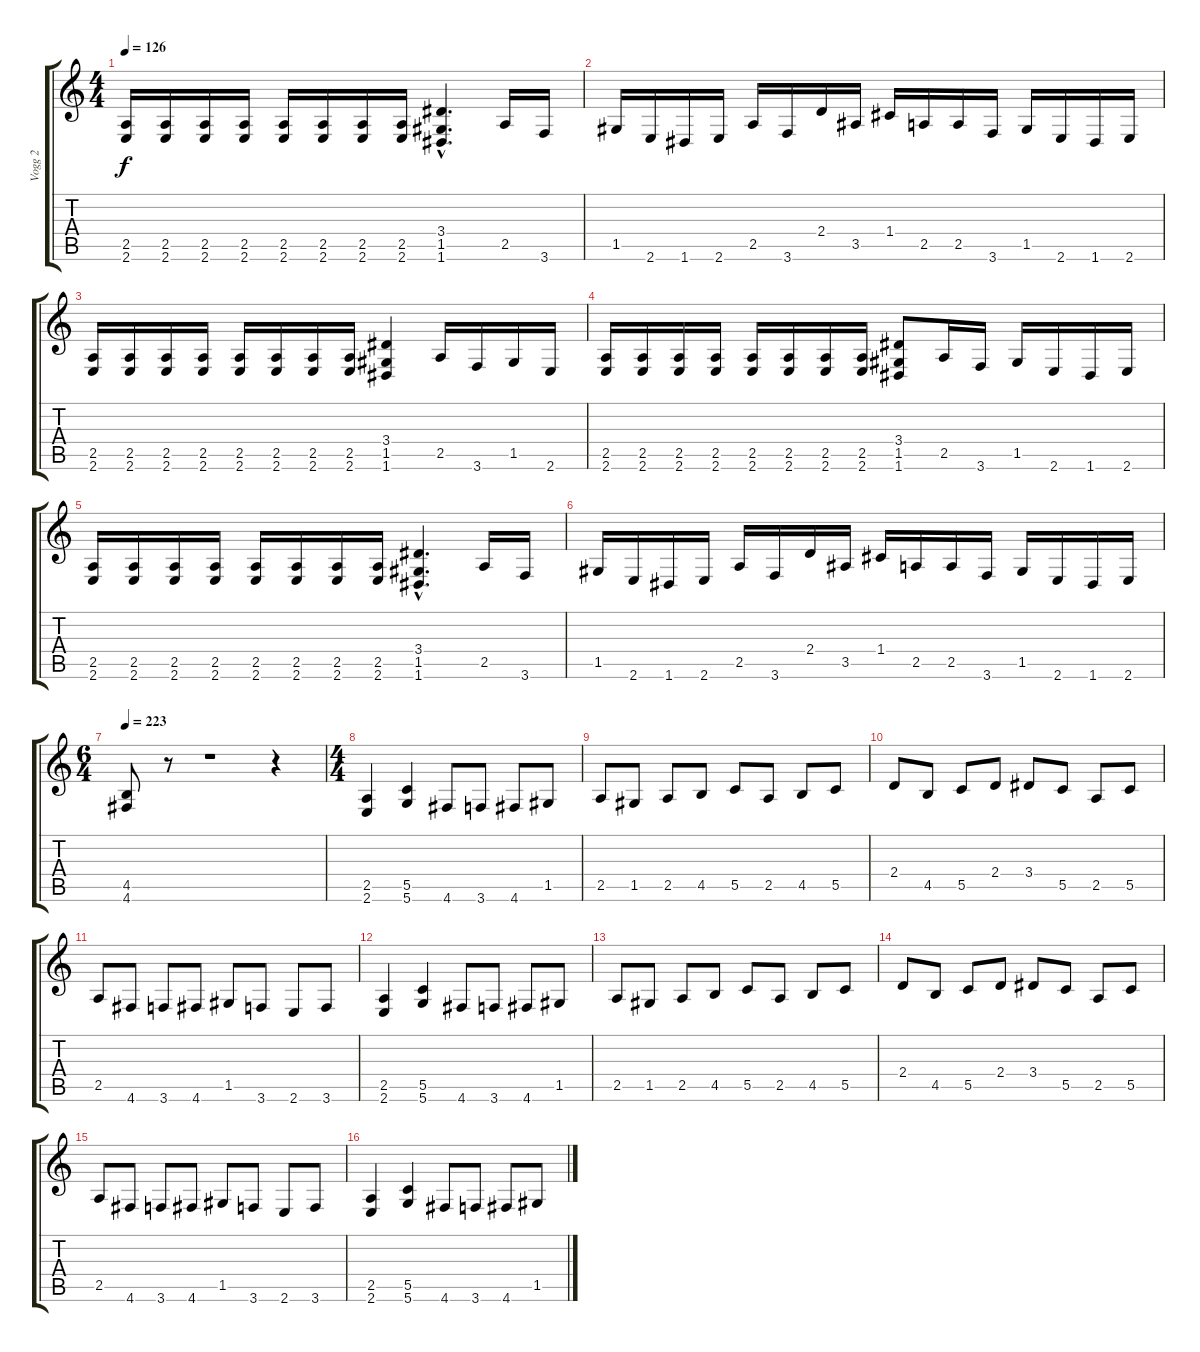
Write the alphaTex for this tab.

\track ("Vogg 2" "Vogg 2") {instrument distortionguitar}
\staff {score tabs}
\tuning (D4 A3 F3 C3 G2 D2) {hide}
\ts (4 4)
\tempo 126
\clef g2
\ks c
(2.5 2.6).16{dy f} (2.5 2.6).16 (2.5 2.6).16 (2.5 2.6).16 (2.5 2.6).16 (2.5 2.6).16 (2.5 2.6).16 (2.5 2.6).16 (3.4{hac} 1.5{hac} 1.6{hac}).4{d} 2.5.16 3.6.16 |
1.5.16 2.6.16 1.6.16 2.6.16 2.5.16 3.6.16 2.4.16 3.5.16 1.4.16 2.5.16 2.5.16 3.6.16 1.5.16 2.6.16 1.6.16 2.6.16 |
(2.5 2.6).16 (2.5 2.6).16 (2.5 2.6).16 (2.5 2.6).16 (2.5 2.6).16 (2.5 2.6).16 (2.5 2.6).16 (2.5 2.6).16 (3.4 1.5 1.6).4 2.5.16 3.6.16 1.5.16 2.6.16 |
(2.5 2.6).16 (2.5 2.6).16 (2.5 2.6).16 (2.5 2.6).16 (2.5 2.6).16 (2.5 2.6).16 (2.5 2.6).16 (2.5 2.6).16 (3.4 1.5 1.6).8 2.5.16 3.6.16 1.5.16 2.6.16 1.6.16 2.6.16 |
(2.5 2.6).16 (2.5 2.6).16 (2.5 2.6).16 (2.5 2.6).16 (2.5 2.6).16 (2.5 2.6).16 (2.5 2.6).16 (2.5 2.6).16 (3.4{hac} 1.5{hac} 1.6{hac}).4{d} 2.5.16 3.6.16 |
1.5.16 2.6.16 1.6.16 2.6.16 2.5.16 3.6.16 2.4.16 3.5.16 1.4.16 2.5.16 2.5.16 3.6.16 1.5.16 2.6.16 1.6.16 2.6.16 |
\ts (6 4)
\tempo 223
(4.5 4.6).8 r.8 r.1 r.4 |
\ts (4 4)
(2.5 2.6).4 (5.5 5.6).4 4.6.8 3.6.8 4.6.8 1.5.8 |
2.5.8 1.5.8 2.5.8 4.5.8 5.5.8 2.5.8 4.5.8 5.5.8 |
2.4.8 4.5.8 5.5.8 2.4.8 3.4.8 5.5.8 2.5.8 5.5.8 |
2.5.8 4.6.8 3.6.8 4.6.8 1.5.8 3.6.8 2.6.8 3.6.8 |
(2.5 2.6).4 (5.5 5.6).4 4.6.8 3.6.8 4.6.8 1.5.8 |
2.5.8 1.5.8 2.5.8 4.5.8 5.5.8 2.5.8 4.5.8 5.5.8 |
2.4.8 4.5.8 5.5.8 2.4.8 3.4.8 5.5.8 2.5.8 5.5.8 |
2.5.8 4.6.8 3.6.8 4.6.8 1.5.8 3.6.8 2.6.8 3.6.8 |
(2.5 2.6).4 (5.5 5.6).4 4.6.8 3.6.8 4.6.8 1.5.8
